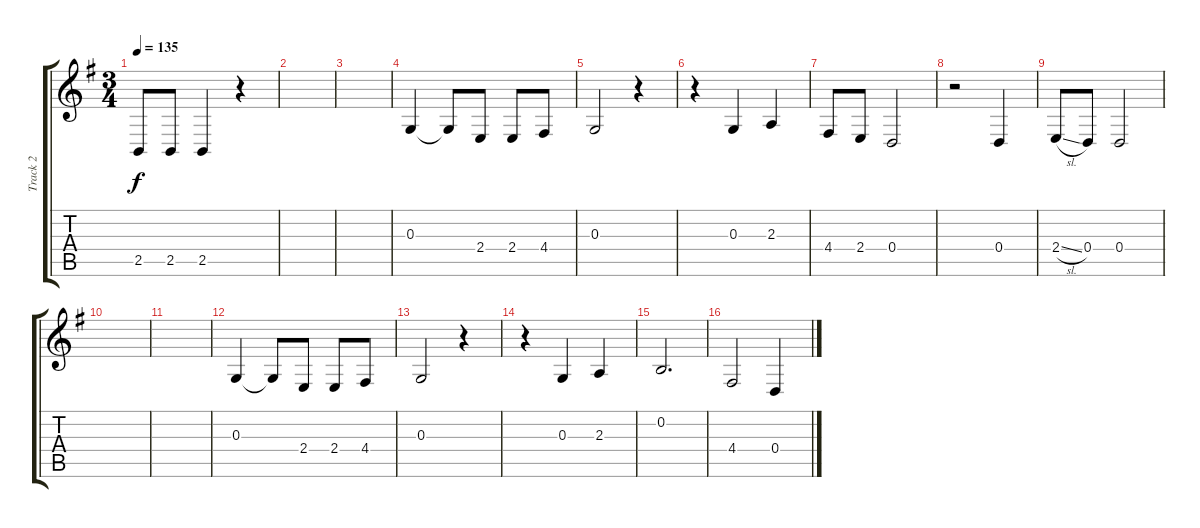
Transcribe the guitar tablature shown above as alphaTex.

\track ("Track 2" "Track 2") {instrument lead6voice}
\staff {score tabs}
\tuning (E4 B3 G3 D3 A2 E2) {hide}
\ts (3 4)
\tempo 135
\clef g2
\ks g
2.5.8{dy f} 2.5.8 2.5.4 r.4 |
|
|
0.3.4 0.3{t}.8 2.4.8 2.4.8 4.4.8 |
0.3.2 r.4 |
r.4 0.3.4 2.3.4 |
4.4.8 2.4.8 0.4.2 |
r.2 0.4.4 |
2.4{sl}.8 0.4.8 0.4.2 |
|
|
0.3.4 0.3{t}.8 2.4.8 2.4.8 4.4.8 |
0.3.2 r.4 |
r.4 0.3.4 2.3.4 |
0.2.2{d} |
4.4.2 0.4.4
